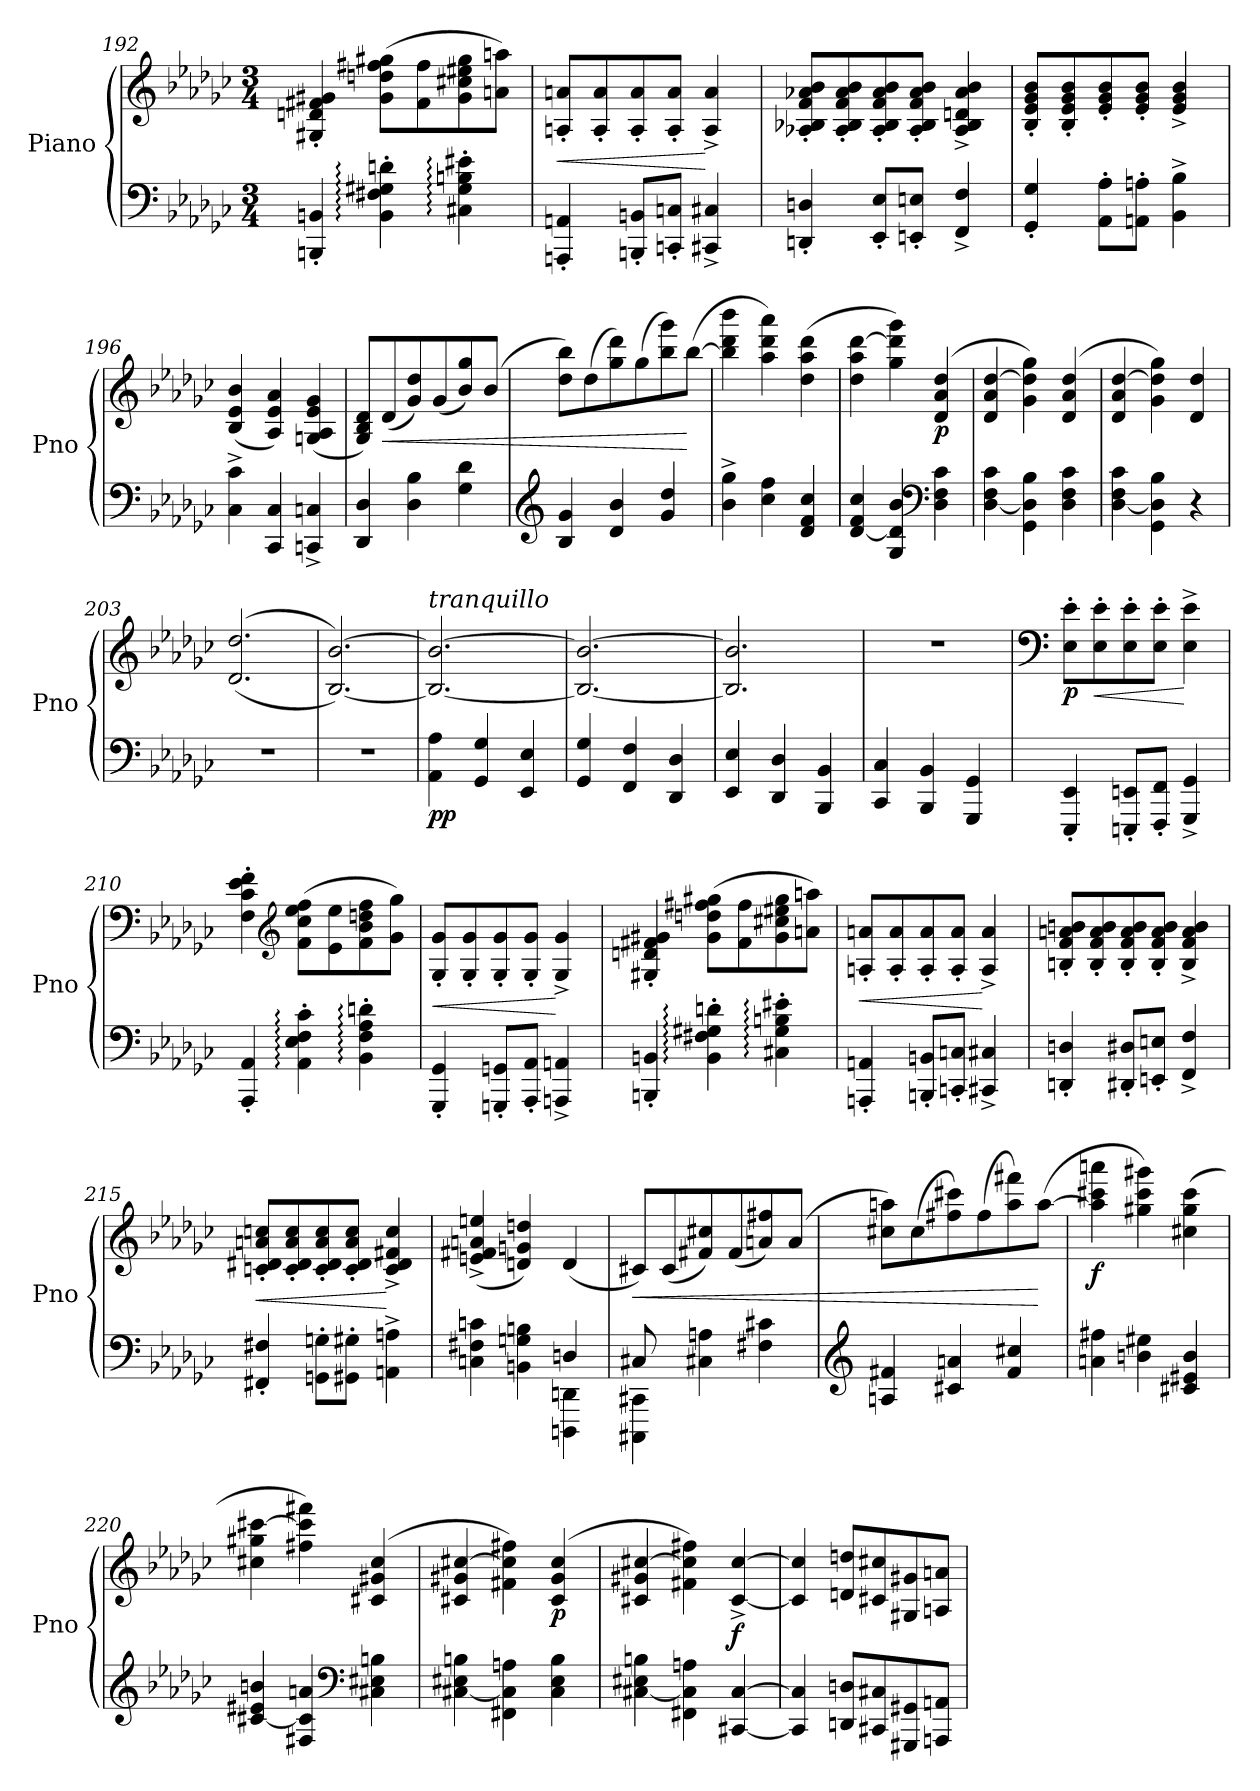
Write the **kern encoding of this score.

**kern	**kern	**dynam
*part1	*part1	*part1
*staff2	*staff1	*staff1/2
*I"Piano	*	*
*I'Pno	*	*
*clefF4	*clefG2	*
*k[b-e-a-d-g-c-]	*k[b-e-a-d-g-c-]	*
*M3/4	*M3/4	*
=192	=192	=192
4BBBn/' 4BBn/'	4G#X/' 4dn/' 4f#X/' 4g#X/'	.
4BB\:' 4F#X\:' 4G#X\:' 4dn\:'	(8g#\ 8ddn\ 8ff#X\ 8gg#X\L	.
.	8f#\ 8ff#\	.
4C#X\:' 4G#\:' 4Bn\:' 4e#X\:'	8g#\ 8cc#X\ 8ee#X\ 8gg#\	.
.	8an\ 8aan\J)	.
=193	=193	=193
!	!	!LO:HP:b
4AAAn/' 4AAn/'	8An/' 8an/'L	<
.	8A/' 8a/'	.
8BBBn/' 8BBn/'L	8A/' 8a/'	.
8CCn/' 8Cn/'J	8A/' 8a/'J	.
4CC#X/^ 4C#X/^	4A/^ 4a/^	[
=194	=194	=194
4DDn/' 4Dn/'	8A-X/' 8B-X/' 8f/' 8a-X/' 8b-/'L	.
.	8A-/' 8B-/' 8f/' 8a-/' 8b-/'	.
8EE-/' 8E-/'L	8A-/' 8B-/' 8f/' 8a-/' 8b-/'	.
8EEn/' 8En/'J	8A-/' 8B-/' 8f/' 8a-/' 8b-/'J	.
4FF/^ 4F/^	4A-/^ 4B-/^ 4dn/^ 4a-/^ 4b-/^	.
!!LO:LB:g=z
=195	=195	=195
4GG-/' 4G-/'	8B-/' 8e-/' 8g-/' 8b-/'L	.
.	8B-/' 8e-/' 8g-/' 8b-/'	.
8AA-\' 8A-\'L	8e-/' 8g-/' 8b-/'	.
8AAn\' 8An\'J	8e-/' 8g-/' 8b-/'J	.
4BB-\^ 4B-\^	4e-/^ 4g-/^ 4b-/^	.
!!LO:LB:g=z
=196	=196	=196
4C-\^ 4c-\^	(>4B-/ 4e-/ 4b-/	.
4CC-/ 4C-/	4A-/ 4e-/ 4a-/)	.
4CCn/^ 4Cn/^	(>4Gn/ 4A-/ 4e-/ 4g-/	.
=197	=197	=197
4DD-/ 4D-/	8G-/ 8B-/ 8d-/L)	.
!	!	!LO:HP:b
.	(8d-/	<
4D-\ 4B-\	8g-/ 8dd-/)	.
.	(8g-/	.
4G-\ 4d-\	8b-/ 8gg-/)	.
.	(>8b-/J	.
=198	=198	=198
*clefG2	*	*
4B-/ 4g-/	8dd-\ 8bb-\L)	.
.	(8dd-\	.
4d-/ 4b-/	8gg-\ 8ddd-\)	.
.	(8gg-\	.
4g-/ 4dd-/	8bb-\ 8ggg-\)	.
.	([8bb-\J	[
=199	=199	=199
4b-\^ 4gg-\^	4bb-\] 4ddd-\ 4bbb-\	.
4cc-\ 4ff\	4aa-\ 4ddd-\ 4aaa-\)	.
4d-/ 4f/ 4cc-/	(4dd-\ 4aa-\ 4ddd-\	.
=200	=200	=200
[4d-/ 4f/ 4cc-/	4dd-\ 4aa-\ [4ddd-\	.
4G-/ 4d-/] 4b-/	4gg-\ 4ddd-\] 4ggg-\)	.
*clefF4	*	*
!	!	!LO:DY:b
4D-\ 4F\ 4c-\	(>4d-/ 4a-/ 4dd-/	p
=201	=201	=201
[4D-\ 4F\ 4c-\	4d-/ 4a-/ [4dd-/	.
4GG-\ 4D-\] 4B-\	4g-\ 4dd-\] 4gg-\)	.
4D-\ 4F\ 4c-\	(>4d-/ 4a-/ 4dd-/	.
!!LO:LB:g=z
=202	=202	=202
[4D-\ 4F\ 4c-\	4d-/ 4a-/ [4dd-/	.
4GG-\ 4D-\] 4B-\	4g-\ 4dd-\] 4gg-\)	.
4r	4d-/ 4dd-/	.
=203	=203	=203
2.r	(>(2.d-/ 2.dd-/	.
=204	=204	=204
2.r	[2.B-/ [2.b-/))	.
!!LO:LB:g=z
=205	=205	=205
!	!LO:TX:a:i:t=tranquillo	!
!	!	!LO:DY:b=2
4AA-\ 4A-\	2.B-/_ 2.b-/_	pp
4GG-/ 4G-/	.	.
4EE-/ 4E-/	.	.
=206	=206	=206
4GG-/ 4G-/	2.B-/_ 2.b-/_	.
4FF/ 4F/	.	.
4DD-/ 4D-/	.	.
=207	=207	=207
4EE-/ 4E-/	2.B-/] 2.b-/]	.
4DD-/ 4D-/	.	.
4BBB-/ 4BB-/	.	.
=208	=208	=208
4CC-/ 4C-/	2.r	.
4BBB-/ 4BB-/	.	.
4GGG-/ 4GG-/	.	.
=209	=209	=209
*	*clefF4	*
!	!	!LO:DY:b
4EEE-/' 4EE-/'	8E-\' 8e-\'L	p
!	!	!LO:HP:b
.	8E-\' 8e-\'	<
8EEEn/' 8EEn/'L	8E-\' 8e-\'	.
8FFF/' 8FF/'J	8E-\' 8e-\'J	.
4GGG-/^ 4GG-/^	4E-\^ 4e-\^	[
=210	=210	=210
4AAA-/' 4AA-/'	4F\' 4c-\' 4e-\' 4f\'	.
*	*clefG2	*
4AA-\:' 4E-\:' 4F\:' 4c-\:'	(8f\ 8cc-\ 8ee-\ 8ff\L	.
.	8e-\ 8ee-\	.
4BB-\:' 4F\:' 4A-\:' 4dn\:'	8f\ 8b-\ 8ddn\ 8ff\	.
.	8g-\ 8gg-\J)	.
!!LO:LB:g=z
=211	=211	=211
!	!	!LO:HP:b
!	!	!LO:DY:n=1:a
4GGG-/' 4GG-/'	8G-/' 8g-/'L	< other-dynamics
.	8G-/' 8g-/'	.
8GGGn/' 8GGn/'L	8G-/' 8g-/'	.
8AAA-/' 8AA-/'J	8G-/' 8g-/'J	.
4AAAn/^ 4AAn/^	4G-/^ 4g-/^	[
!!LO:PB:g=z
=212	=212	=212
4BBBn/' 4BBn/'	4G#X/' 4dn/' 4f#X/' 4g#X/'	.
4BB\:' 4F#X\:' 4G#X\:' 4dn\:'	(8g#\ 8ddn\ 8ff#X\ 8gg#X\L	.
.	8f#\ 8ff#\	.
4C#X\:' 4G#\:' 4Bn\:' 4e#X\:'	8g#\ 8cc#X\ 8ee#X\ 8gg#\	.
.	8an\ 8aan\J)	.
=213	=213	=213
!	!	!LO:HP:b
4AAAn/' 4AAn/'	8An/' 8an/'L	<
.	8A/' 8a/'	.
8BBBn/' 8BBn/'L	8A/' 8a/'	.
8CCn/' 8Cn/'J	8A/' 8a/'J	.
4CC#X/^ 4C#X/^	4A/^ 4a/^	[
=214	=214	=214
4DDn/' 4Dn/'	8Bn/' 8f/' 8an/' 8bn/'L	.
.	8B/' 8f/' 8a/' 8b/'	.
8DD#X/' 8D#X/'L	8B/' 8f/' 8a/' 8b/'	.
8EEn/' 8En/'J	8B/' 8f/' 8a/' 8b/'J	.
4FF/^ 4F/^	4B/^ 4f/^ 4a/^ 4b/^	.
!!LO:LB:g=z
=215	=215	=215
!	!	!LO:HP:b
4FF#X/' 4F#X/'	8cn/' 8d#X/' 8an/' 8ccn/'L	<
.	8c/' 8d#/' 8a/' 8cc/'	.
8GGn\' 8Gn\'L	8c/' 8d#/' 8a/' 8cc/'	.
8GG#X\' 8G#X\'J	8c/' 8d#/' 8a/' 8cc/'J	.
4AAn\^ 4An\^	4c/^ 4d#/^ 4f#X/^ 4cc/^	[
!!LO:LB:g=z
=216	=216	=216
*^	*	*
2ryy	4Cn\ 4F#X\ 4cn\	(>4en/^ 4f#X/^ 4an/^ 4een/^	.
.	4BBn\ 4Gn\ 4Bn\	4dn/ 4gn/ 4ddn/)	.
4Dn/	4DDDn\ 4DDn\	(4d/	.
=217	=217	=217	=217
!	!	!	!LO:HP:b
8C#X/	4CCC#X\ 4CC#X\	8c#X/L)	<
2ryy	.	(8c#/	.
.	4C#X\ 4An\	8f#X/ 8cc#X/)	.
.	.	(8f#/	.
.	4F#X\ 4c#X\	8an/ 8ff#X/)	.
8ryy	.	(8a/J	.
*v	*v	*	*
=218	=218	=218
*clefG2	*	*
4An/ 4f#X/	8cc#X\ 8aan\L)	.
.	(8cc#\	.
4c#X/ 4an/	8ff#X\ 8ccc#X\)	.
.	(8ff#\	.
4f#/ 4cc#X/	8aa\ 8fff#X\)	.
.	([8aa\J	[
=219	=219	=219
!	!	!LO:DY:b
4an\ 4ff#X\	4aa\] 4ccc#X\ 4aaan\	f
4bn\ 4ee#X\	4gg#X\ 4ccc#\ 4ggg#X\)	.
4c#X/ 4e#X/ 4b/	(4cc#X\ 4gg#\ 4ccc#\	.
!!LO:LB:g=z
=220	=220	=220
[4c#X/ 4e#X/ 4bn/	4cc#X\ 4gg#X\ [4ccc#X\	.
4F#X/ 4c#/] 4an/	4ff#X\ 4ccc#\] 4fff#X\)	.
*clefF4	*	*
4C#X\ 4E#X\ 4Bn\	(>4c#X/ 4g#X/ 4cc#/	.
!!LO:PB:g=z
=221	=221	=221
[4C#X\ 4E#X\ 4Bn\	4c#X/ 4g#X/ [4cc#X/	.
4FF#X\ 4C#\] 4An\	4f#X\ 4cc#\] 4ff#X\)	.
!	!	!LO:DY:b
4C#\ 4E#\ 4B\	(>4c#/ 4g#/ 4cc#/	p
=222	=222	=222
[4C#X\ 4E#X\ 4Bn\	4c#X/ 4g#X/ [4cc#X/	.
4FF#X\ 4C#\] 4An\	4f#X\ 4cc#\] 4ff#X\)	.
!	!	!LO:DY:b
[4CC#X/ [4C#/	[4c#/^ [4cc#/^	f
=223	=223	=223
4CC#/] 4C#/]	4c#/] 4cc#/]	.
8DDn/ 8Dn/L	8dn/ 8ddn/L	.
8CC#X/ 8C#X/	8c#X/ 8cc#X/	.
8GGG#X/ 8GG#X/	8G#X/ 8g#X/	.
8AAAn/ 8AAn/J	8An/ 8an/J	.
=	=	=
*-	*-	*-
